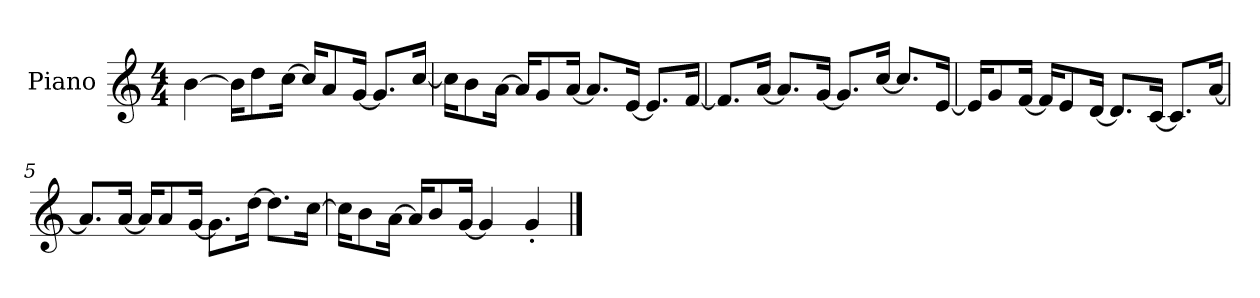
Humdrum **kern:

**kern
*part1
*staff1
*I"Piano
*I'P-no
*clefG2
*k[]
*M4/4
*MM90
=1
[4b\
16b\KL]
8dd\
[16cc\Jk
16cc/KL]
8a/
[16g/Jk
8.g/L]
[16cc/Jk
=2
16cc\KL]
8b\
[16a\Jk
16a/KL]
8g/
[16a/Jk
8.a/L]
[16e/Jk
8.e/L]
[16f/Jk
=3
8.f/L]
[16a/Jk
8.a/L]
[16g/Jk
8.g/L]
[16cc/Jk
8.cc/L]
[16e/Jk
=4
16e/KL]
8g/
[16f/Jk
16f/KL]
8e/
[16d/Jk
8.d/L]
[16c/Jk
8.c/L]
[16a/Jk
!!LO:LB:g=z
=5
8.a/L]
[16a/Jk
16a/KL]
8a/
[16g/Jk
8.g\L]
[16dd\Jk
8.dd\L]
[16cc\Jk
=6
16cc\KL]
8b\
[16a\Jk
16a/KL]
8b/
[16g/Jk
4g/]
4g'/
==
*-
